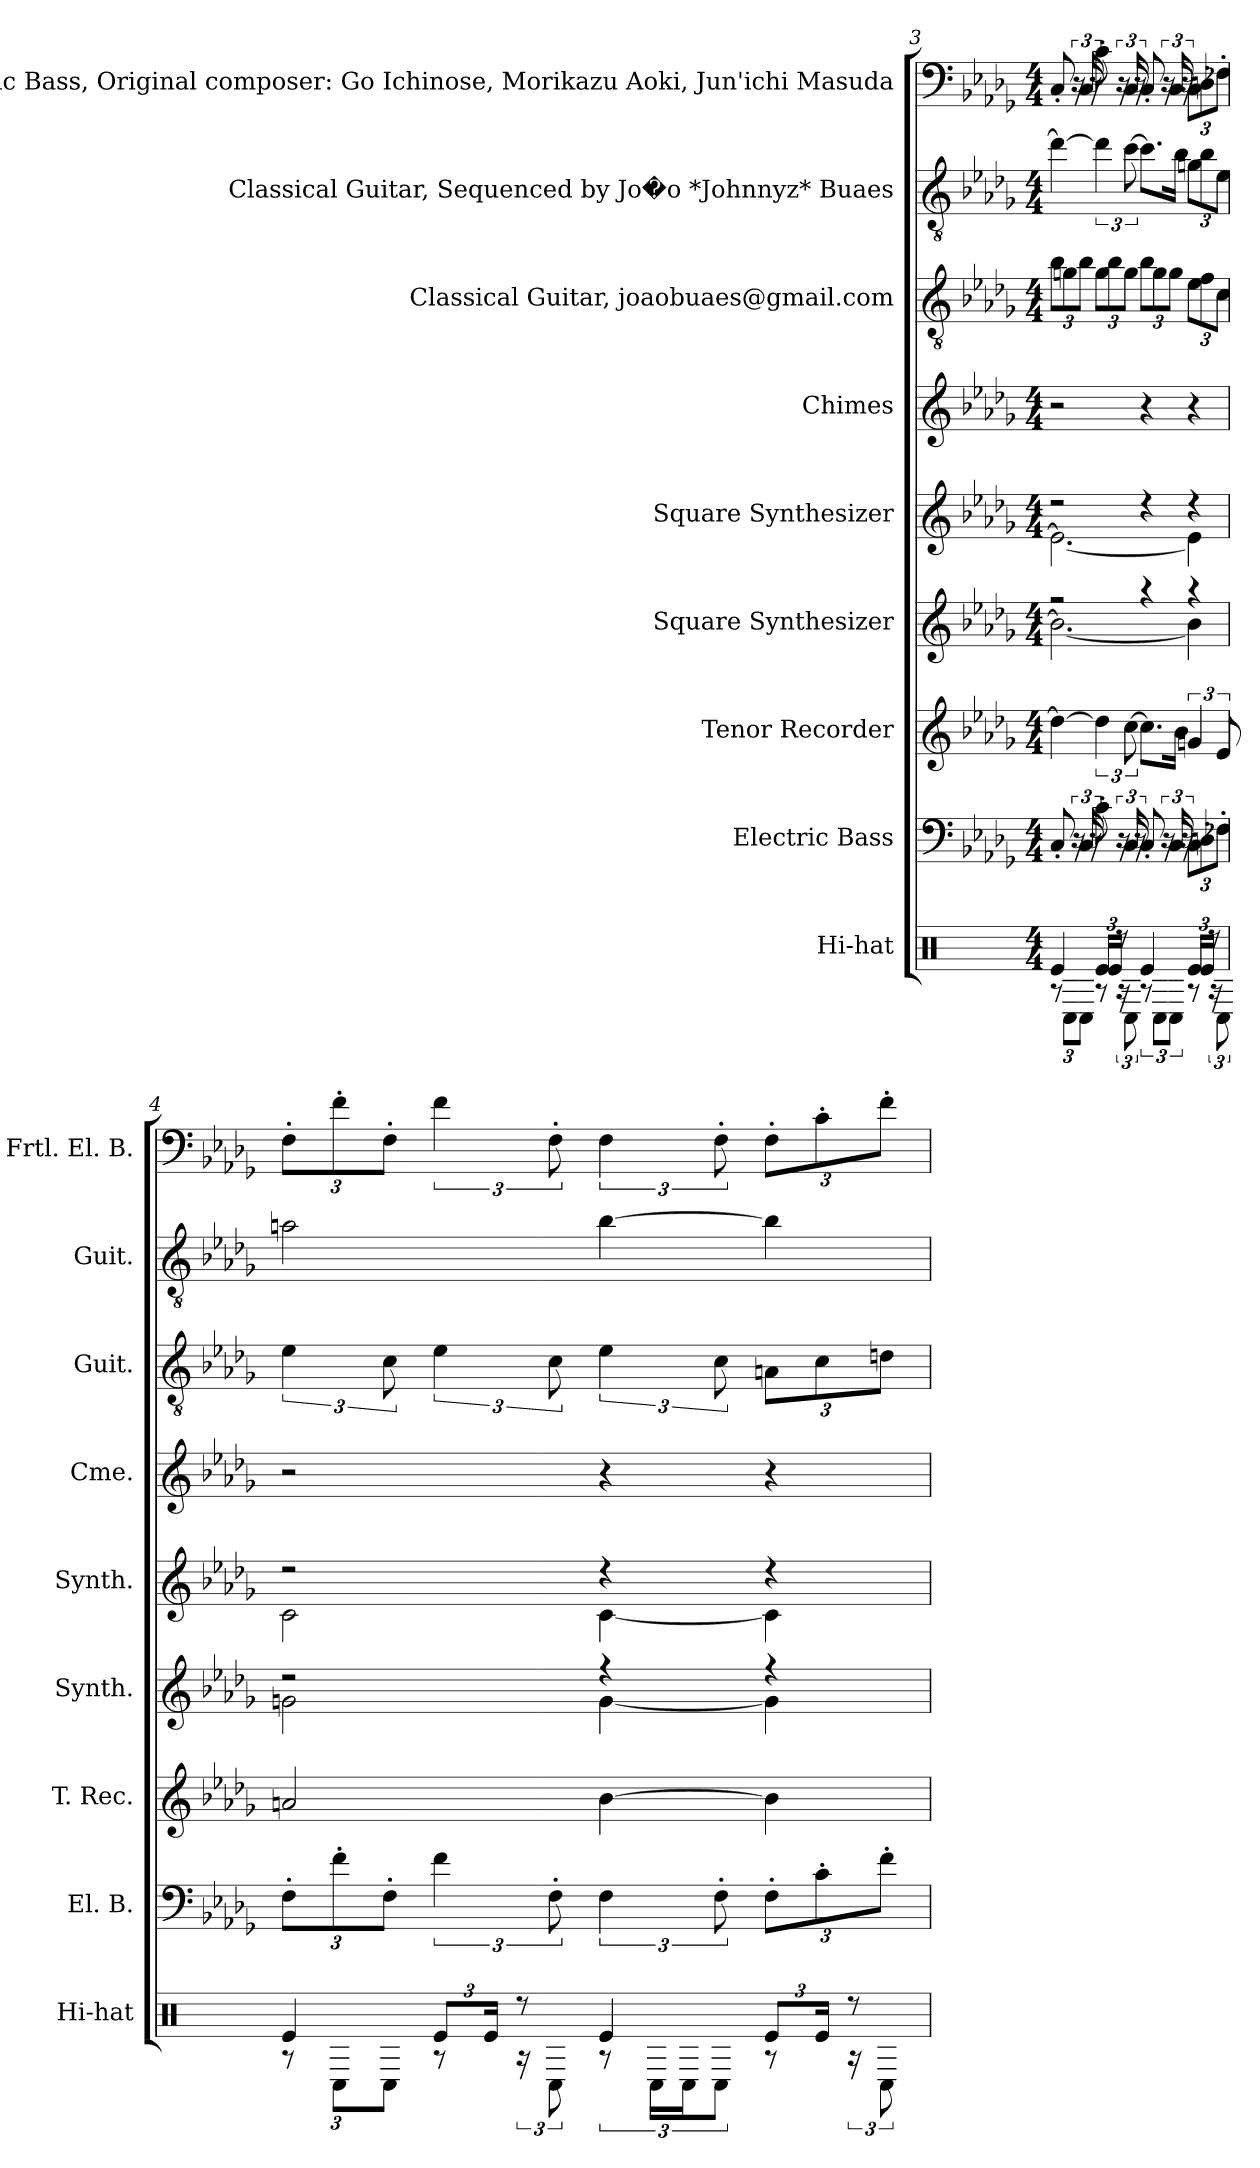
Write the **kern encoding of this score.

**kern	**kern	**kern	**kern	**kern	**kern	**kern	**kern	**kern
*part9	*part8	*part7	*part6	*part5	*part4	*part3	*part2	*part1
*staff9	*staff8	*staff7	*staff6	*staff5	*staff4	*staff3	*staff2	*staff1
*I"Hi-hat	*I"Electric Bass	*I"Tenor Recorder	*I"Square Synthesizer	*I"Square Synthesizer	*I"Chimes	*I"Classical Guitar, joaobuaes@gmail.com	*I"Classical Guitar, Sequenced by Jo�o *Johnnyz* Buaes	*I"Fretless Electric Bass, Original composer: Go Ichinose, Morikazu Aoki, Jun'ichi Masuda
*I'Hi-hat	*I'El. B.	*I'T. Rec.	*I'Synth.	*I'Synth.	*I'Cme.	*I'Guit.	*I'Guit.	*I'Frtl. El. B.
!!LO:PB:g=z
*clefX	*clefF4	*clefG2	*clefG2	*clefG2	*clefG2	*clefGv2	*clefGv2	*clefF4
*	*ITrd7c12	*	*	*	*	*	*	*ITrd7c12
*k[]	*k[b-e-a-d-g-]	*k[b-e-a-d-g-]	*k[b-e-a-d-g-]	*k[b-e-a-d-g-]	*k[b-e-a-d-g-]	*k[b-e-a-d-g-]	*k[b-e-a-d-g-]	*k[b-e-a-d-g-]
*M4/4	*M4/4	*M4/4	*M4/4	*M4/4	*M4/4	*M4/4	*M4/4	*M4/4
=3	=3	=3	=3	=3	=3	=3	=3	=3
*^	*	*	*^	*^	*	*	*	*
*	*	*	*	*	*	*	*	*	*Xbrackettup	*	*
4Re/	12r	8CC'/	4dd\_	2r	2.b-\_	2r	2.e-\_	2r	12b-\L	4dd\_	8CC'/
.	12RC\L	.	.	.	.	.	.	.	12gn\	.	.
.	.	24r	.	.	.	.	.	.	.	.	24r
.	12RC\J	24CC/	.	.	.	.	.	.	12b-\J	.	24CC/
.	.	24r	.	.	.	.	.	.	.	.	24r
*Xbrackettup	*	*	*	*	*	*	*	*	*	*	*
12Re/L	8r	8C'\	6dd\]	.	.	.	.	.	12g\L	6dd\]	8C'\
24Re/Jk	.	.	.	.	.	.	.	.	12b-\	.	.
*	*brackettup	*	*	*	*	*	*	*	*	*	*
8r	24r	24r	.	.	.	.	.	.	.	.	24r
.	12RC\	24CC/	[12cc\	.	.	.	.	.	12g\J	[12cc\	24CC/
.	.	24r	.	.	.	.	.	.	.	.	24r
4Re/	12r	8CC'/	8.cc\L]	4r	.	4r	.	4r	12b-\L	8.cc\L]	8CC'/
.	12RC\L	.	.	.	.	.	.	.	12g\	.	.
.	.	24r	.	.	.	.	.	.	.	.	24r
.	12RC\J	24CC/	.	.	.	.	.	.	12g\J	.	24CC/
.	.	.	16b-\Jk	.	.	.	.	.	.	16b-\Jk	.
.	.	24r	.	.	.	.	.	.	.	.	24r
*Xbrackettup	*	*Xbrackettup	*	*	*	*	*	*	*	*Xbrackettup	*Xbrackettup
12Re/L	8r	12CC'\L	6gn/	4r	4b-\]	4r	4e-\]	4r	12e-\L	12gn\L	12CC'\L
24Re/Jk	.	12DDn'\	.	.	.	.	.	.	12f\	12b-\	12DDn'\
*	*brackettup	*	*	*	*	*	*	*	*	*	*
8r	24r	.	.	.	.	.	.	.	.	.	.
.	12RC\	12FF-X'\J	12e-/	.	.	.	.	.	12c\J	12e-\J	12FF-X'\J
=4	=4	=4	=4	=4	=4	=4	=4	=4	=4	=4	=4
*	*	*	*	*	*	*	*	*	*brackettup	*	*
4Re/	12r	12FF'\L	2an/	2r	2gn\	2r	2c\	2r	6e-\	2an\	12FF'\L
.	12RC\L	12F'\	.	.	.	.	.	.	.	.	12F'\
.	12RC\J	12FF'\J	.	.	.	.	.	.	12c\	.	12FF'\J
*Xbrackettup	*	*brackettup	*	*	*	*	*	*	*	*	*brackettup
12Re/L	8r	6F\	.	.	.	.	.	.	6e-\	.	6F\
24Re/Jk	.	.	.	.	.	.	.	.	.	.	.
*	*brackettup	*	*	*	*	*	*	*	*	*	*
8r	24r	.	.	.	.	.	.	.	.	.	.
.	12RC\	12FF'\	.	.	.	.	.	.	12c\	.	12FF'\
4Re/	12r	6FF\	[4b-\	4r	[4g\	4r	[4c\	4r	6e-\	[4b-\	6FF\
.	24RC\LL	.	.	.	.	.	.	.	.	.	.
*	*Xbrackettup	*	*	*	*	*	*	*	*	*	*
.	24RC\J	.	.	.	.	.	.	.	.	.	.
.	12RC\J	12FF'\	.	.	.	.	.	.	12c\	.	12FF'\
*	*	*Xbrackettup	*	*	*	*	*	*	*Xbrackettup	*	*Xbrackettup
12Re/L	8r	12FF'\L	4b-\]	4r	4g\]	4r	4c\]	4r	12An\L	4b-\]	12FF'\L
24Re/Jk	.	12C'\	.	.	.	.	.	.	12c\	.	12C'\
*	*brackettup	*	*	*	*	*	*	*	*	*	*
8r	24r	.	.	.	.	.	.	.	.	.	.
.	12RC\	12F'\J	.	.	.	.	.	.	12dn\J	.	12F'\J
*	*	*	*	*v	*v	*	*	*	*	*	*
*v	*v	*	*	*	*v	*v	*	*	*	*
=	=	=	=	=	=	=	=	=
*-	*-	*-	*-	*-	*-	*-	*-	*-
